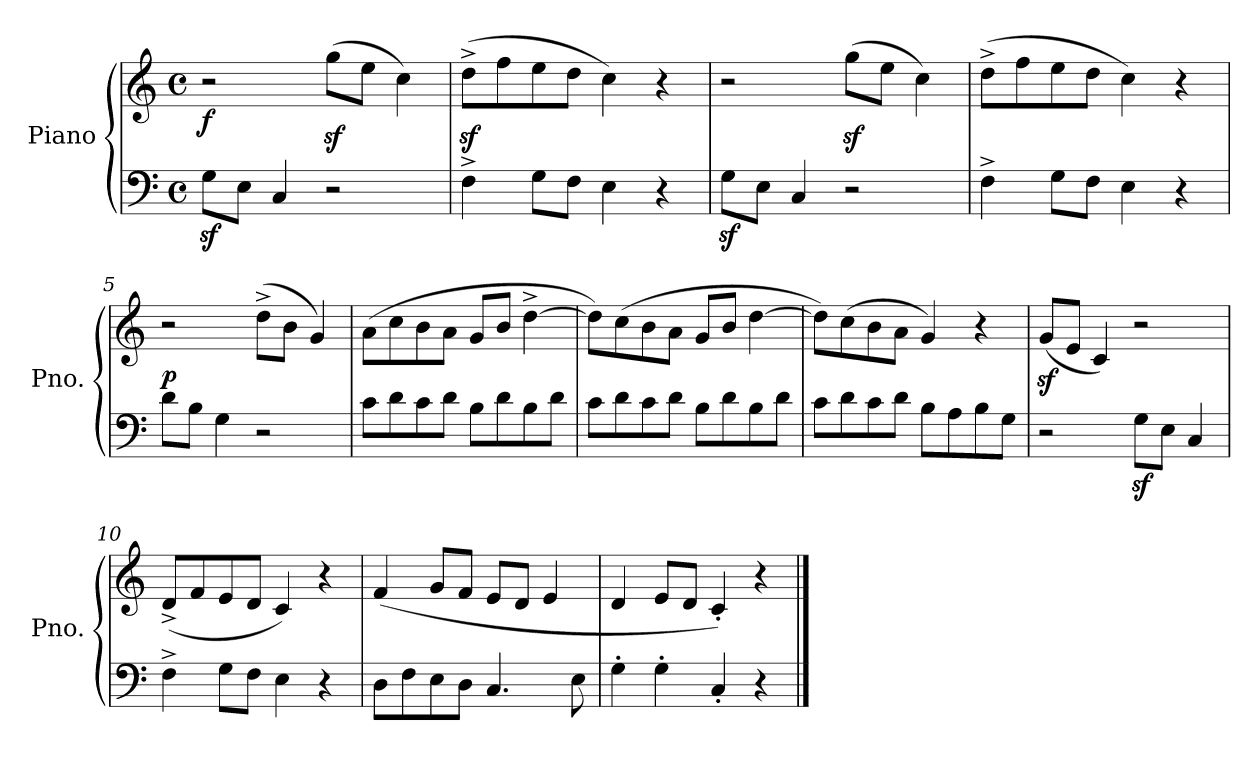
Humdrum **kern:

**kern	**kern	**dynam
*part1	*part1	*part1
*staff2	*staff1	*staff1/2
*I"Piano	*	*
*I'Pno.	*	*
*clefF4	*clefG2	*
*k[]	*k[]	*
*M4/4	*M4/4	*
*met(c)	*met(c)	*
*MM66	*MM66	*
=1	=1	=1
!	!	!LO:DY:b
8Gz<\L	2r	f
8E\J	.	.
4C/	.	.
2r	(>8ggz<\L	.
.	8ee\J	.
.	4cc\)	.
=2	=2	=2
4F^\	(>8ddz<^\L	.
.	8ff\	.
8G\L	8ee\	.
8F\J	8dd\J	.
4E\	4cc\)	.
4r	4r	.
=3	=3	=3
8Gz<\L	2r	.
8E\J	.	.
4C/	.	.
2r	(>8ggz<\L	.
.	8ee\J	.
.	4cc\)	.
=4	=4	=4
4F^\	(>8dd^\L	.
.	8ff\	.
8G\L	8ee\	.
8F\J	8dd\J	.
4E\	4cc\)	.
4r	4r	.
=5	=5	=5
!	!	!LO:DY:a=2
8d\L	2r	p
8B\J	.	.
4G\	.	.
2r	(>8dd^\L	.
.	8b\J	.
.	4g/)	.
=6	=6	=6
8c\L	(>8a\L	.
8d\	8cc\	.
8c\	8b\	.
8d\J	8a\J	.
8B\L	8g/L	.
8d\	8b/J	.
8B\	[4dd^\	.
8d\J	.	.
!!LO:LB:g=z
=7	=7	=7
8c\L	8dd\L])	.
8d\	(>8cc\	.
8c\	8b\	.
8d\J	8a\J	.
8B\L	8g/L	.
8d\	8b/J	.
8B\	[4dd\	.
8d\J	.	.
=8	=8	=8
8c\L	8dd\L])	.
8d\	(>8cc\	.
8c\	8b\	.
8d\J	8a\J	.
8B\L	4g/)	.
8A\	.	.
8B\	4r	.
8G\J	.	.
=9	=9	=9
2r	(<8gz</L	.
.	8e/J	.
.	4c/)	.
8Gz<\L	2r	.
8E\J	.	.
4C/	.	.
=10	=10	=10
4F^\	(<8d^/L	.
.	8f/	.
8G\L	8e/	.
8F\J	8d/J	.
4E\	4c/)	.
4r	4r	.
=11	=11	=11
8D\L	(>4f/	.
8F\	.	.
8E\	8g/L	.
8D\J	8f/J	.
4.C/	8e/L	.
.	8d/J	.
.	4e/	.
8E\	.	.
!!LO:LB:g=z
=12	=12	=12
4G'\	4d/	.
4G'\	8e/L	.
.	8d/J	.
4C'/	4c'/)	.
4r	4r	.
==	==	==
*-	*-	*-
